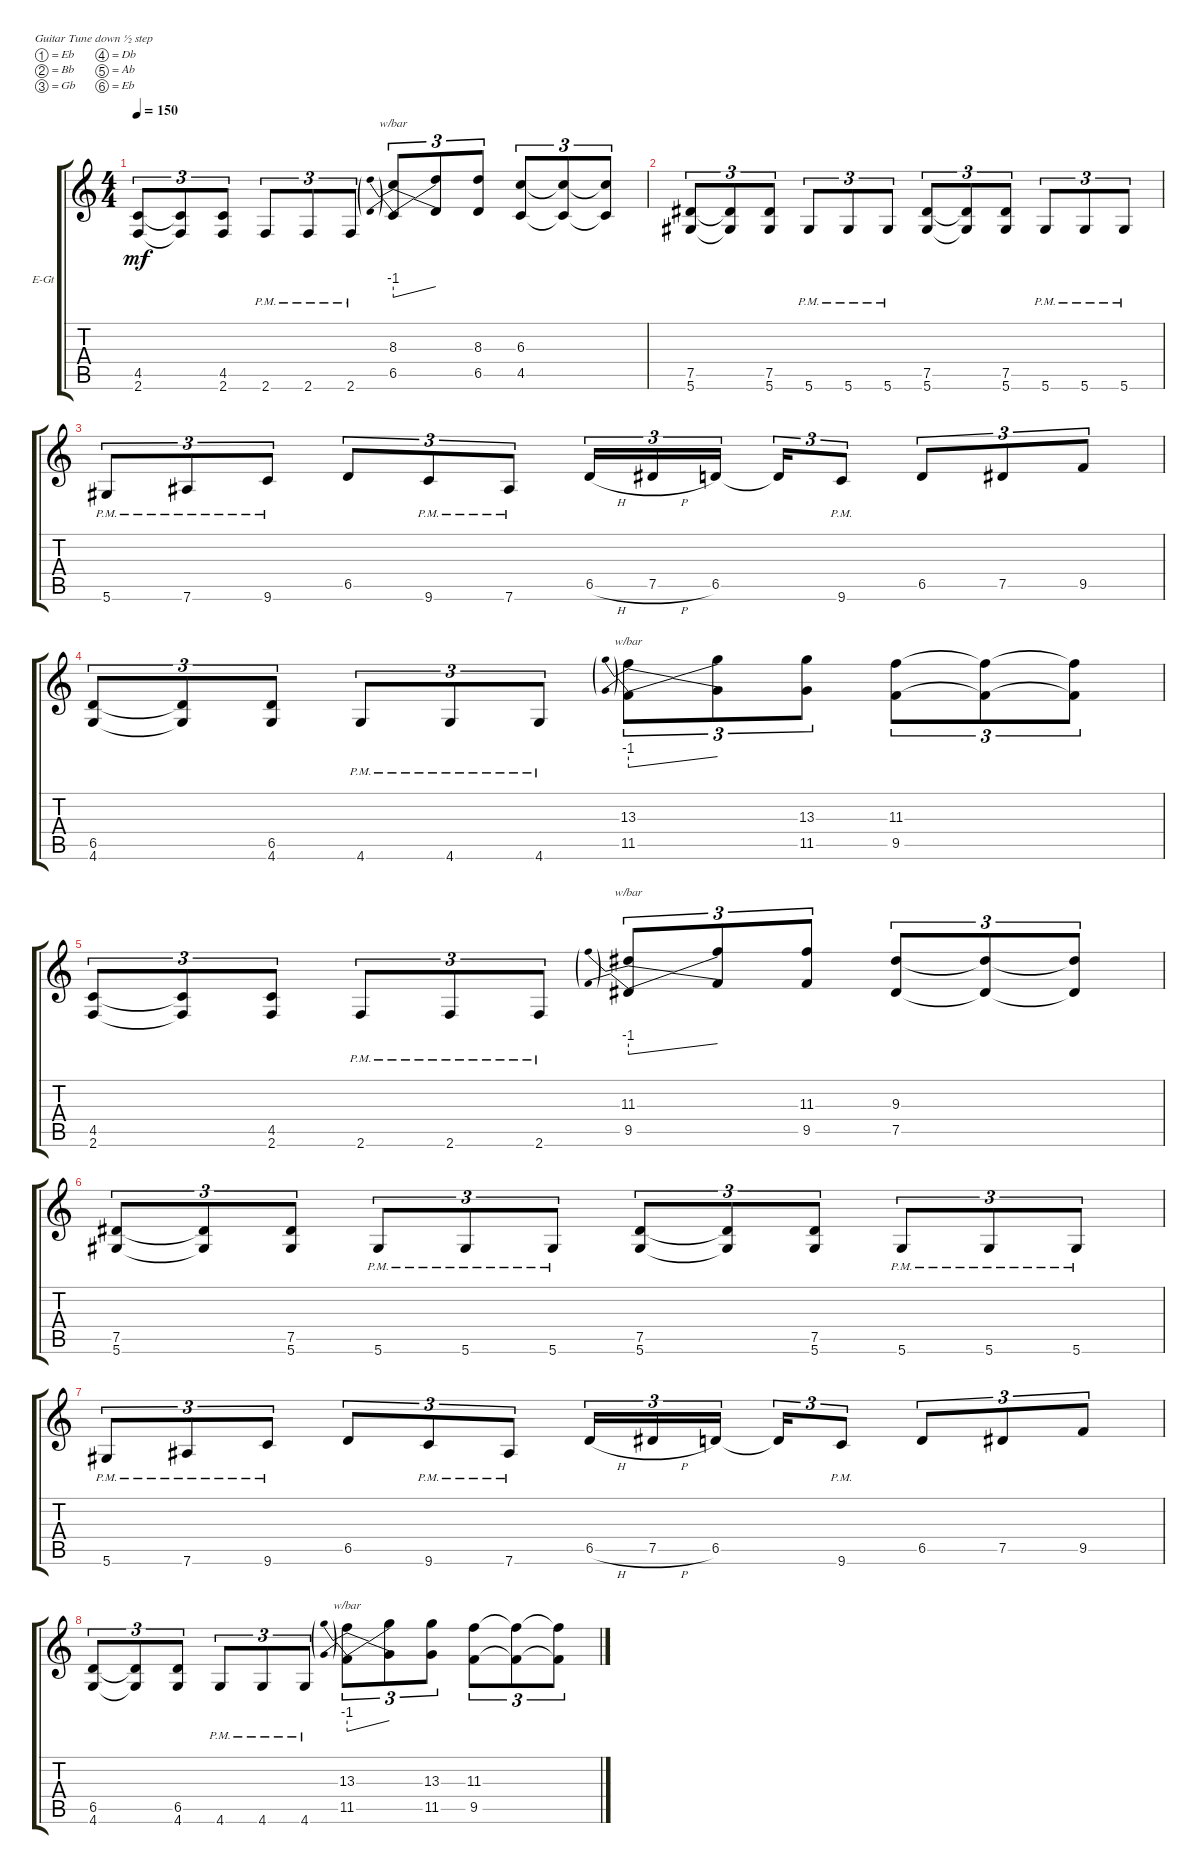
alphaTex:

\bracketExtendMode groupsimilarinstruments
\firstSystemTrackNameOrientation horizontal
\otherSystemsTrackNameOrientation horizontal
\track ("left" "E-Gt") {instrument distortionguitar}
\staff {score tabs}
\tuning (Eb4 Bb3 Gb3 Db3 Ab2 Eb2)
\ts (4 4)
\tempo 150
\clef g2
\ks c
(2.6 4.5).8{tu (3 2) dy mf} (2.6{t} 4.5{t}).8{tu (3 2)} (2.6 4.5).8{tu (3 2)} 2.6{pm}.8{tu (3 2)} 2.6{pm}.8{tu (3 2)} 2.6{pm}.8{tu (3 2)} (6.5 8.3).8{tu (3 2) tbe (predivedive default 0 -4 30 0)} (6.5{t} 8.3{t}).8{tu (3 2)} (6.5 8.3).8{tu (3 2)} (4.5 6.3).8{tu (3 2)} (4.5{t} 6.3{t}).8{tu (3 2)} (4.5{t} 6.3{t}).8{tu (3 2)} |
(5.6 7.5).8{tu (3 2)} (5.6{t} 7.5{t}).8{tu (3 2)} (5.6 7.5).8{tu (3 2)} 5.6{pm}.8{tu (3 2)} 5.6{pm}.8{tu (3 2)} 5.6{pm}.8{tu (3 2)} (5.6 7.5).8{tu (3 2)} (5.6{t} 7.5{t}).8{tu (3 2)} (5.6 7.5).8{tu (3 2)} 5.6{pm}.8{tu (3 2)} 5.6{pm}.8{tu (3 2)} 5.6{pm}.8{tu (3 2)} |
5.6{pm}.8{tu (3 2)} 7.6{pm}.8{tu (3 2)} 9.6{pm}.8{tu (3 2)} 6.5.8{tu (3 2)} 9.6{pm}.8{tu (3 2)} 7.6{pm}.8{tu (3 2)} 6.5{h}.16{tu (3 2)} 7.5{h}.16{tu (3 2)} 6.5.16{tu (3 2)} 6.5{t}.16{tu (3 2)} 9.6{pm}.8{tu (3 2)} 6.5.8{tu (3 2)} 7.5.8{tu (3 2)} 9.5.8{tu (3 2)} |
(4.6 6.5).8{tu (3 2)} (4.6{t} 6.5{t}).8{tu (3 2)} (4.6 6.5).8{tu (3 2)} 4.6{pm}.8{tu (3 2)} 4.6{pm}.8{tu (3 2)} 4.6{pm}.8{tu (3 2)} (11.5 13.3).8{tu (3 2) tbe (predivedive default 0 -4 30 0)} (11.5{t} 13.3{t}).8{tu (3 2)} (11.5 13.3).8{tu (3 2)} (9.5 11.3).8{tu (3 2)} (9.5{t} 11.3{t}).8{tu (3 2)} (9.5{t} 11.3{t}).8{tu (3 2)} |
(2.6 4.5).8{tu (3 2)} (2.6{t} 4.5{t}).8{tu (3 2)} (2.6 4.5).8{tu (3 2)} 2.6{pm}.8{tu (3 2)} 2.6{pm}.8{tu (3 2)} 2.6{pm}.8{tu (3 2)} (9.5 11.3).8{tu (3 2) tbe (predivedive default 0 -4 30 0)} (9.5{t} 11.3{t}).8{tu (3 2)} (9.5 11.3).8{tu (3 2)} (7.5 9.3).8{tu (3 2)} (7.5{t} 9.3{t}).8{tu (3 2)} (7.5{t} 9.3{t}).8{tu (3 2)} |
(5.6 7.5).8{tu (3 2)} (5.6{t} 7.5{t}).8{tu (3 2)} (5.6 7.5).8{tu (3 2)} 5.6{pm}.8{tu (3 2)} 5.6{pm}.8{tu (3 2)} 5.6{pm}.8{tu (3 2)} (5.6 7.5).8{tu (3 2)} (5.6{t} 7.5{t}).8{tu (3 2)} (5.6 7.5).8{tu (3 2)} 5.6{pm}.8{tu (3 2)} 5.6{pm}.8{tu (3 2)} 5.6{pm}.8{tu (3 2)} |
5.6{pm}.8{tu (3 2)} 7.6{pm}.8{tu (3 2)} 9.6{pm}.8{tu (3 2)} 6.5.8{tu (3 2)} 9.6{pm}.8{tu (3 2)} 7.6{pm}.8{tu (3 2)} 6.5{h}.16{tu (3 2)} 7.5{h}.16{tu (3 2)} 6.5.16{tu (3 2)} 6.5{t}.16{tu (3 2)} 9.6{pm}.8{tu (3 2)} 6.5.8{tu (3 2)} 7.5.8{tu (3 2)} 9.5.8{tu (3 2)} |
(4.6 6.5).8{tu (3 2)} (4.6{t} 6.5{t}).8{tu (3 2)} (4.6 6.5).8{tu (3 2)} 4.6{pm}.8{tu (3 2)} 4.6{pm}.8{tu (3 2)} 4.6{pm}.8{tu (3 2)} (11.5 13.3).8{tu (3 2) tbe (predivedive default 0 -4 30 0)} (11.5{t} 13.3{t}).8{tu (3 2)} (11.5 13.3).8{tu (3 2)} (9.5 11.3).8{tu (3 2)} (9.5{t} 11.3{t}).8{tu (3 2)} (9.5{t} 11.3{t}).8{tu (3 2)}
